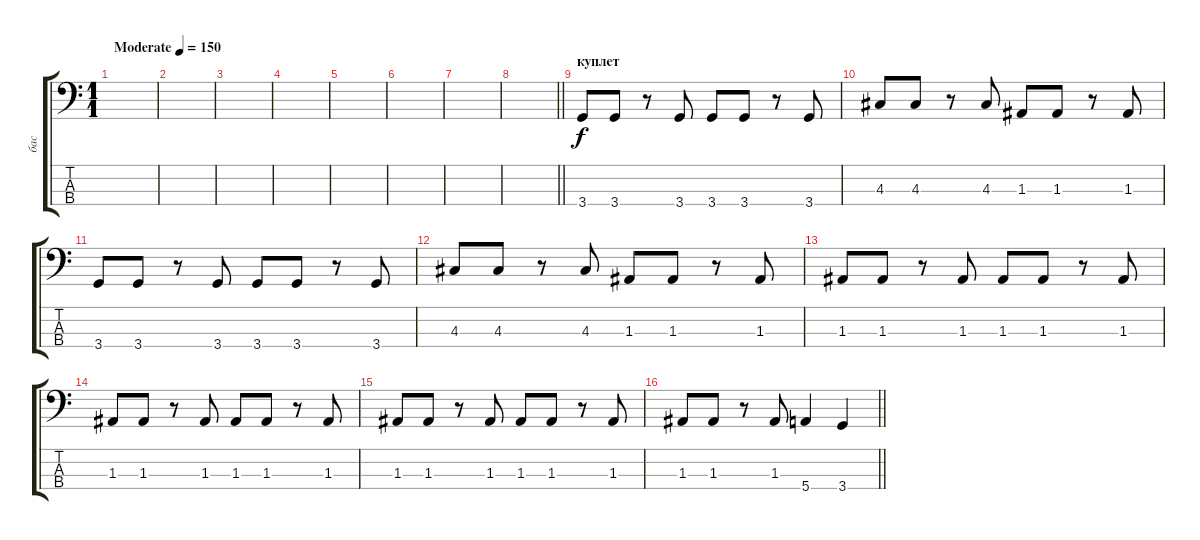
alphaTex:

\track ("бас" "бас") {instrument electricbassfinger}
\staff {score tabs}
\tuning (G2 D2 A1 E1) {hide}
\ts (1 1)
\tempo (150 "Moderate")
\clef f4
\ks c
|
|
|
|
|
|
|
\barLineRight lightlight
|
\section ("" "куплет")
3.4.8 3.4.8 r.8 3.4.8 3.4.8 3.4.8 r.8 3.4.8 |
4.3.8 4.3.8 r.8 4.3.8 1.3.8 1.3.8 r.8 1.3.8 |
3.4.8 3.4.8 r.8 3.4.8 3.4.8 3.4.8 r.8 3.4.8 |
4.3.8 4.3.8 r.8 4.3.8 1.3.8 1.3.8 r.8 1.3.8 |
1.3.8 1.3.8 r.8 1.3.8 1.3.8 1.3.8 r.8 1.3.8 |
1.3.8 1.3.8 r.8 1.3.8 1.3.8 1.3.8 r.8 1.3.8 |
1.3.8 1.3.8 r.8 1.3.8 1.3.8 1.3.8 r.8 1.3.8 |
\barLineRight lightlight
1.3.8 1.3.8 r.8 1.3.8 5.4.4 3.4.4
